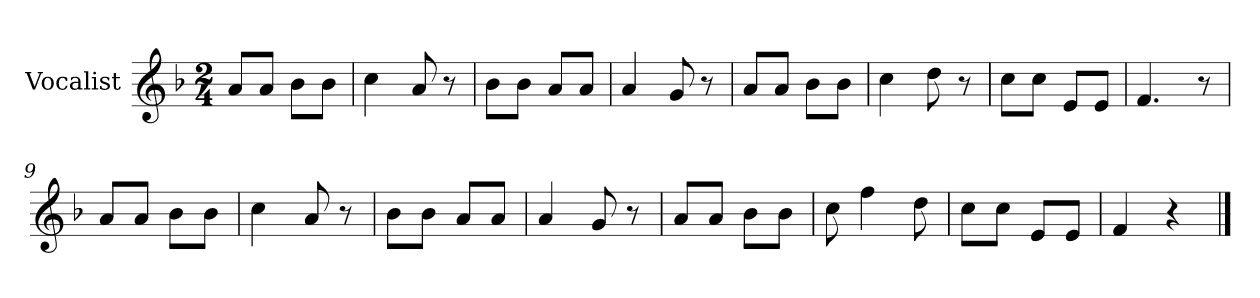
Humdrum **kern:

**kern
*part1
*staff1
*I"Vocalist
*k[b-]
*F:
*M2/4
=1
8aL
8aJ
8b-L
8b-J
=2
4cc
8a
8r
=3
8b-L
8b-J
8aL
8aJ
=4
4a
8g
8r
=5
8aL
8aJ
8b-L
8b-J
=6
4cc
8dd
8r
=7
8ccL
8ccJ
8eL
8eJ
=8
4.f
8r
=9
8aL
8aJ
8b-L
8b-J
=10
4cc
8a
8r
=11
8b-L
8b-J
8aL
8aJ
=12
4a
8g
8r
=13
8aL
8aJ
8b-L
8b-J
=14
8cc
4ff
8dd
=15
8ccL
8ccJ
8eL
8eJ
=16
4f
4r
==
*-
